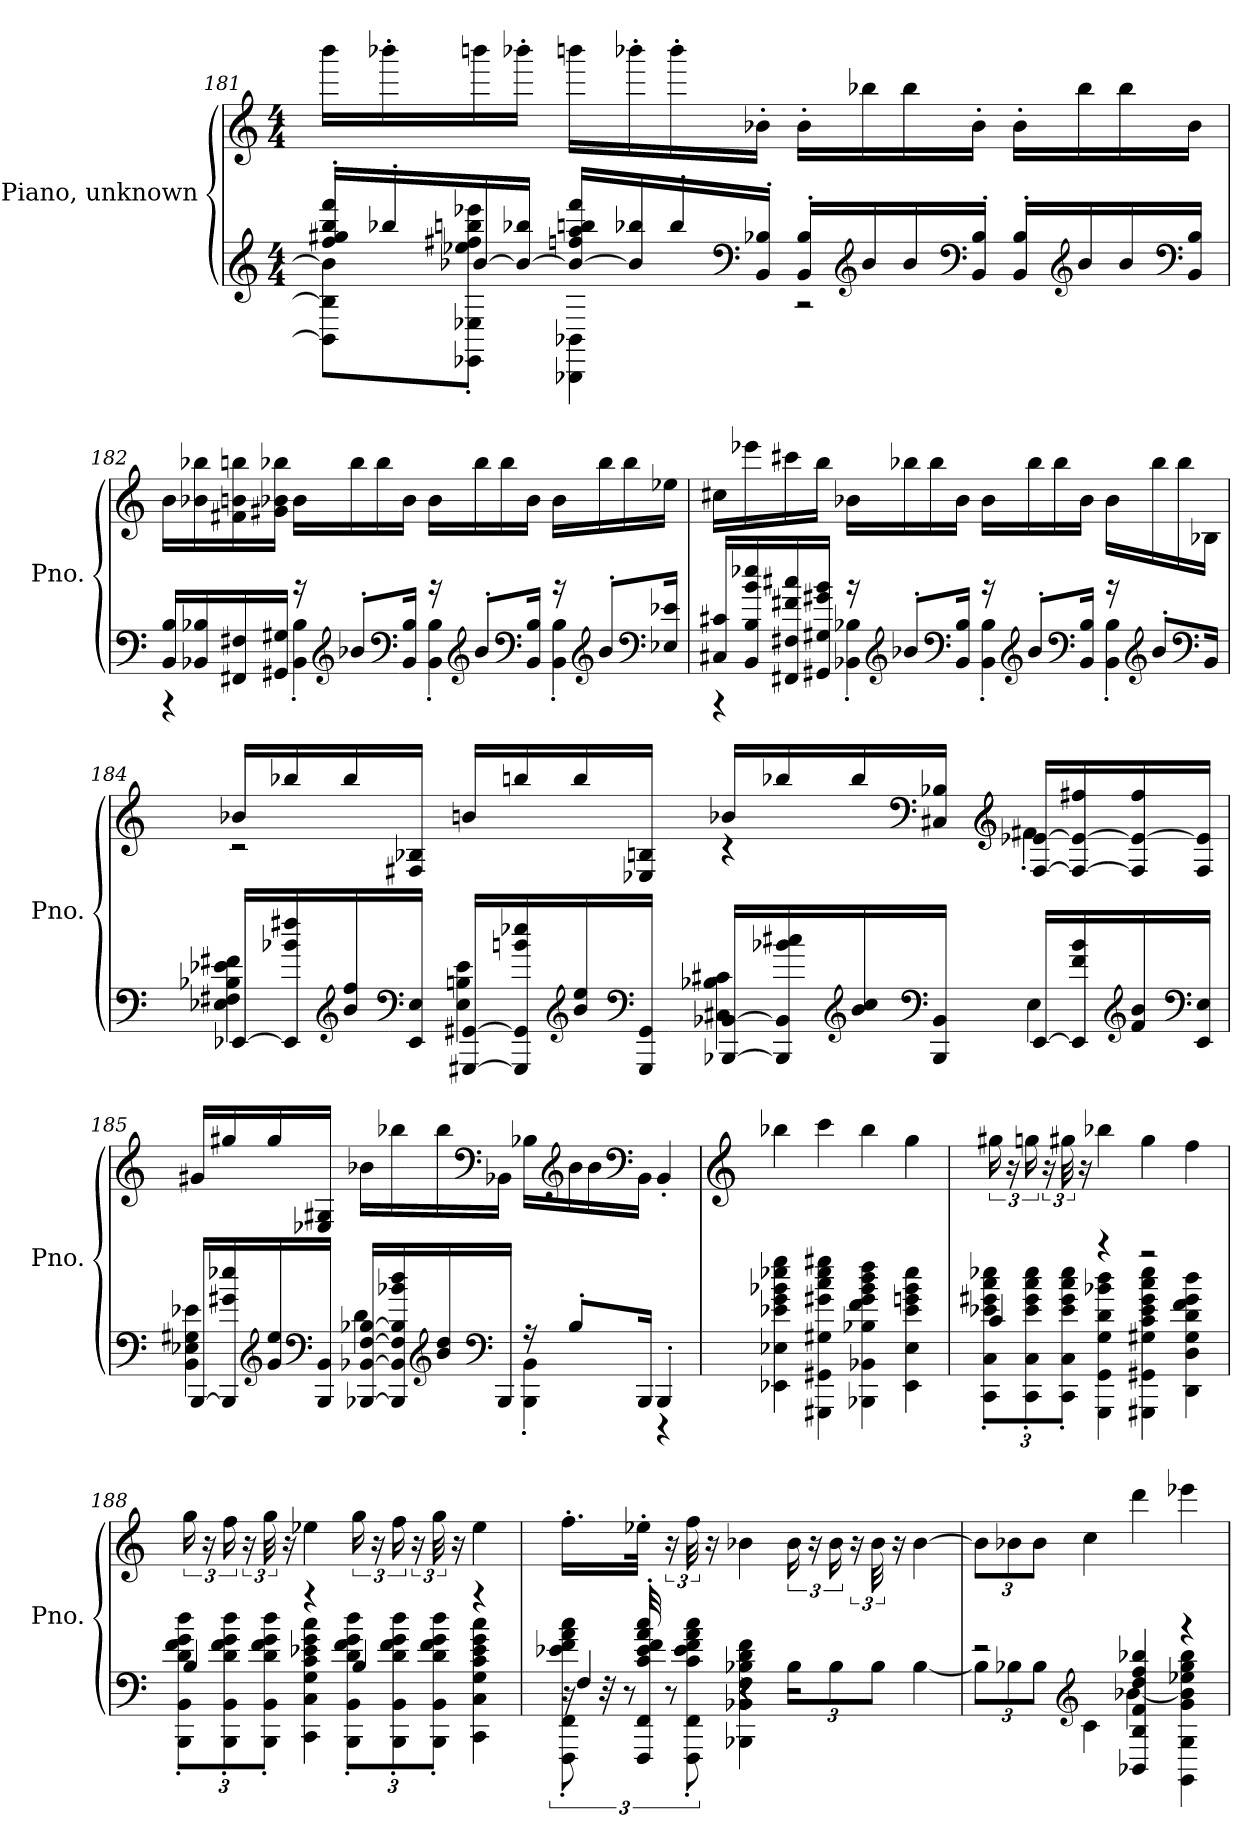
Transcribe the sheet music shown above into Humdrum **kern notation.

**kern	**kern
*part1	*part1
*staff2	*staff1
*I"Piano, unknown	*
*I'Pno.	*
!!LO:LB:g=z
*clefG2	*clefG2
*k[]	*k[]
*M4/4	*M4/4
=181	=181
*^	*
16ff/' 16gg#X/' 16bb/' 16fff/'LL	8BB-\] 8B-\] 8b-\]L	16bbb\LL
16bb-X'/	.	16bbb-X'\
[16b-X/	8EE-X\' 8E-X\' 8ee-X\' 8ff#X\' 8bbn\' 8eee-X\'J	16bbbn\
16b-/_ 16bb-X/JJ	.	16bbb-X'\JJ
16b-/_ 16ffn/ 16aa/ 16bbn/ 16fff/LL	4BBB-X\ 4BB-X\	16bbbn\LL
16b-/] 16bb-X/	.	16bbb-X'\
16bb-'/	.	16bbb-'\
*clefF4	*	*
16BB-/' 16B-X/'JJ	.	16b-X'\JJ
16BB-/' 16B-/'LL	2r	16b-'\LL
*clefG2	*	*
16b-/	.	16bb-X\
16b-/	.	16bb-\
*clefF4	*	*
16BB-/' 16B-/'JJ	.	16b-'\JJ
16BB-/' 16B-/'LL	.	16b-'\LL
*clefG2	*	*
16b-/	.	16bb-\
16b-/	.	16bb-\
*clefF4	*	*
16BB-/ 16B-/JJ	.	16b-\JJ
!!LO:LB:g=z
=182	=182	=182
16BB/ 16B/LL	4r	16b\LL
16BB-X/ 16B-X/	.	16b-X\ 16bb-X\
16FF#X/ 16F#X/	.	16f#X\ 16bn\ 16bbn\
16GG#X/ 16G#X/JJ	.	16g#X\ 16b-X\ 16bb-X\JJ
16r	4BB-\' 4B-\'	16b-\LL
*clefG2	*	*
8b-X'/L	.	16bb-\
.	.	16bb-\
*clefF4	*	*
16BB-/ 16B-/Jk	.	16b-\JJ
16r	4BB-\' 4B-\'	16b-\LL
*clefG2	*	*
8b-'/L	.	16bb-\
.	.	16bb-\
*clefF4	*	*
16BB-/ 16B-/Jk	.	16b-\JJ
16r	4BB-\' 4B-\'	16b-\LL
*clefG2	*	*
8b-'/L	.	16bb-\
.	.	16bb-\
*clefF4	*	*
16E-X/ 16e-X/Jk	.	16ee-X\JJ
!!LO:LB:g=z
=183	=183	=183
16C#X/ 16c#X/LL	4r	16cc#X\LL
16BB/ 16B/ 16b/ 16ee-X/	.	16eee-X\
16FF#X/ 16F#X/ 16f#X/ 16cc#X/	.	16ccc#X\
16GG#X/ 16G#X/ 16g#X/ 16b/JJ	.	16bb\JJ
16r	4BB-X\' 4B-X\'	16b-X\LL
*clefG2	*	*
8b-X'/L	.	16bb-X\
.	.	16bb-\
*clefF4	*	*
16BB-/ 16B-/Jk	.	16b-\JJ
16r	4BB-\' 4B-\'	16b-\LL
*clefG2	*	*
8b-'/L	.	16bb-\
.	.	16bb-\
*clefF4	*	*
16BB-/ 16B-/Jk	.	16b-\JJ
16r	4BB-\' 4B-\'	16b-\LL
*clefG2	*	*
8b-'/L	.	16bb-\
.	.	16bb-\
*clefF4	*	*
16BB-/Jk	.	16B-X\JJ
!!LO:PB:g=z
=184	=184	=184
*	*	*^
[16EE-X/LL	4E-X\ 4F#X\ 4B-X\ 4e-X\ 4f#X\	16b-X/LL	2r
16EE-/] 16b-X/ 16ff#X/	.	16bb-X/	.
*clefG2	*	*	*
16b-/ 16ff#/	.	16bb-/	.
*clefF4	*	*	*
16EE-/ 16E-/JJ	.	16F#X/ 16B-X/JJ	.
[16GGG#X/ [16GG#X/LL	4E-\ 4Bn\ 4e-\	16bn/LL	.
16GGG#/] 16GG#/] 16bn/ 16ee-X/	.	16bbn/	.
*clefG2	*	*	*
16b/ 16ee-/	.	16bb/	.
*clefF4	*	*	*
16GGG#/ 16GG#/JJ	.	16E-X/ 16Bn/JJ	.
[16BBB-X/ [16BB-X/LL	4C#X\ 4B-X\ 4c#X\	16b-X/LL	4r
16BBB-/] 16BB-/] 16b-X/ 16cc#X/	.	16bb-X/	.
*clefG2	*	*	*
16b-/ 16cc#/	.	16bb-/	.
*clefF4	*	*clefF4	*
16BBB-/ 16BB-/JJ	.	16C#X/ 16B-X/JJ	.
*	*	*clefG2	*
[16EE-/LL	4E-\	[16F#/ [16e-X/LL	4f#X'\
16EE-/] 16f#/ 16b-/	.	16F#/_ 16e-/_ 16ff#X/	.
*clefG2	*	*	*
16f#/ 16b-/	.	16F#/] 16e-/_ 16ff#/	.
*clefF4	*	*	*
16EE-/ 16E-/JJ	.	16F#/ 16e-/]JJ	.
*	*	*v	*v
!!LO:LB:g=z
=185	=185	=185
[16BBB/LL	4BB\ 4E-X\ 4G#X\ 4e-X\	16g#X/LL
16BBB/] 16g#X/ 16ee-X/	.	16gg#X/
*clefG2	*	*
16g#/ 16ee-/	.	16gg#/
*clefF4	*	*
16BBB/ 16BB/JJ	.	16E-X/ 16G#X/JJ
[16BBB-X/ [16BB-X/ [16F/ [16B-X/LL	4d\	16b-X\LL
16BBB-/] 16BB-/] 16F/] 16B-/] 16b-X/ 16dd/	.	16bb-X\
*clefG2	*	*
16b-/ 16dd/	.	16bb-\
*clefF4	*	*clefF4
16BBB-/JJ	.	16BB-X\JJ
16r	4BBB-\' 4BB-\'	16B-X\LL
*	*	*clefG2
8B-'/L	.	16b-\
.	.	16b-\
*	*	*clefF4
16BBB-/Jk	.	16BB-\JJ
4BBB-'/	4r	4BB-'/
*v	*v	*
=186	=186
*	*clefG2
4EE-X\ 4E-X\ 4e-X\ 4g\ 4b-X\ 4ee-X\ 4gg\	4bb-X\
4GGG#X\ 4GG#X\ 4G#X\ 4g#X\ 4cc\ 4ee-\ 4gg#X\	4ccc\
4BBB-X\ 4BB-X\ 4B-X\ 4f\ 4g#\ 4b-\ 4dd\ 4ff\	4bb-\
4EE-\ 4E-\ 4e-\ 4gn\ 4b-\ 4ee-\	4gg\
!!LO:LB:g=z
=187	=187
*^	*
*	*Xbrackettup	*
4c/	12CC\' 12C\' 12e-X\' 12g#X\' 12cc\' 12ee-X\'L	24gg#X\
.	.	24r
.	12CC\' 12C\' 12e-\' 12g#\' 12cc\' 12ee-\'	24ggn\
.	.	24r
.	12CC\' 12C\' 12e-\' 12g#\' 12cc\' 12ee-\'J	48gg#X\
.	.	16r
4r	4GGG\ 4GG\ 4G\ 4d\ 4b-X\ 4dd\	4bb-X\
2r	4GGG#X\ 4GG#X\ 4G#X\ 4c\ 4e-\ 4g#\ 4cc\ 4ee-\	4gg#\
.	4DD\ 4D\ 4G#\ 4d\ 4f\ 4g#\ 4dd\	4ff\
=188	=188	=188
4B/	12BBB\' 12BB\' 12d\' 12f\' 12g\' 12dd\'L	24gg\
.	.	24r
.	12BBB\' 12BB\' 12d\' 12f\' 12g\' 12dd\'	24ff\
.	.	24r
.	12BBB\' 12BB\' 12d\' 12f\' 12g\' 12dd\'J	48gg\
.	.	16r
4r	4CC\ 4C\ 4G\ 4c\ 4e-X\ 4g\ 4cc\	4ee-X\
4B/	12BBB\' 12BB\' 12d\' 12f\' 12g\' 12dd\'L	24gg\
.	.	24r
.	12BBB\' 12BB\' 12d\' 12f\' 12g\' 12dd\'	24ff\
.	.	24r
.	12BBB\' 12BB\' 12d\' 12f\' 12g\' 12dd\'J	48gg\
.	.	16r
4r	4CC\ 4C\ 4G\ 4c\ 4e-\ 4g\ 4cc\	4ee-\
!!LO:LB:g=z
=189	=189	=189
*	*brackettup	*
*	*^	*
16r	12FFF\' 12FF\' 12e-X\' 12f\' 12a\' 12cc\'	4F/	16.ff'\LL
32r	.	.	.
.	12r	.	.
32FFF/' 32FF/' 32c/' 32e-/' 32f/' 32a/' 32cc/'	.	.	32ee-X'\JJk
8r	.	.	24r
.	12FFF\' 12FF\' 12c\' 12e-\' 12f\' 12a\' 12cc\'	.	48ff\
.	.	.	16r
4r	4BBB-X\ 4BB-X\ 4F\ 4B-X\ 4d\ 4f\	4r	4b-X\
*	*Xbrackettup	*	*
2r	12B-\L	2r	24b-\
.	.	.	24r
.	12B-\	.	24b-\
.	.	.	24r
.	12B-\J	.	48b-\
.	.	.	16r
.	[4B-\	.	[4b-\
*	*v	*v	*
=190	=190	=190
*	*	*Xbrackettup
2r	12B-\L]	12b-\L]
.	12B-X\	12b-X\
.	12B-\J	12b-\J
*clefG2	*	*
.	4c\	4cc\
4BB-X/ 4B-/ 4f/ 4dd/ 4ff/ 4bb-X/	[4b-X\	4ddd\
4r	4GG\ 4G\ 4g\ 4b-\] 4ee-X\ 4gg\ 4bb-\	4eee-X\
*v	*v	*
=	=
*-	*-
